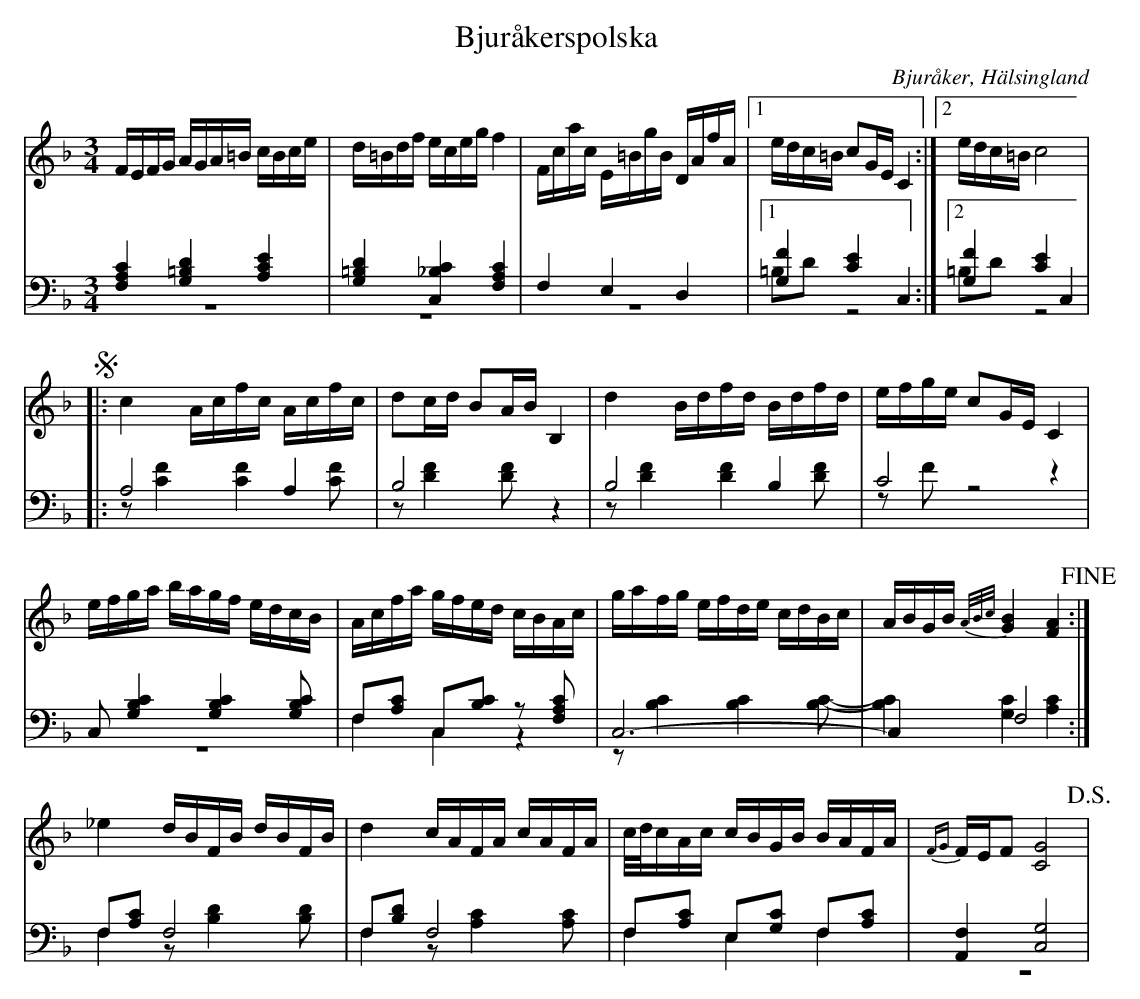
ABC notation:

X:1
T: Bjuråkerspolska
O: Bjuråker, Hälsingland
M: 3/4
L: 1/16
K: F
V:1
V:2
V:3 merge
V:1
FEFG AGA=B cBce|d=Bdf eceg f4|Fcac E=BgB DAfA|1 edc=B c2GE C4:|2 edc=B c8 |
!segno! |:c4 Acfc Acfc|d2cd B2AB B,4|d4 Bdfd Bdfd|efge c2GE C4|
efga bagf edcB|Acfa gfed cBAc|gafg efde cdBc|ABGB {A/B/c/}[G4B4] [F4A4] !fine!:|
_e4 dBFB dBFB|d4 cAFA cAFA|c/d/cAc cBGB BAFA|{FG}FEF2 [C8G8] !D.S.!|
V:2 clef=bass
[F,4A,4C4] [G,4=B,4D4] [A,4C4E4]|[G,4=B,4D4] [C,4_B,4C4] [F,4A,4C4]|F,4 E,4 D,4|1 [G,4F4] [C4E4] C,4:|2 [G,4F4] [C4E4] C,4 |
|:A,8 A,4|B,8 z4|B,8  B,4|C8 z4|
C,2 [G,4B,4C4] [G,4B,4C4] [G,2B,2C2]|F,2[A,2C2] C,2[B,2C2] z2 [F,2A,2C2]|C,12-|C,4 F,8:|
F,2[A,2C2] F,8|F,2[B,2D2] F,8|F,2[A,2C2] E,2[G,2C2] F,2[A,2C2]|[A,,4F,4] [C,8G,8] |
V:3 clef=bass
z12|z12|z12|1 =B,2D2 z8:|2 =B,2D2 z8|
|:z2 [C4F4] [C4F4] [C2F2]|z2 [D4F4] [D2F2] z4|z2 [D4F4] [D4F4] [D2F2]|z2 F2 z8|
z12|F,4 C,4 z4|z2 [B,4C4] [B,4C4] [B,2C2]-|[B,4C4] [G,4C4] [A,4C4]:|
F,4 z2 [B,4D4] [B,2D2]|F,4 z2 [A,4C4] [A,2C2]|F,4 E,4 F,4|z12|
